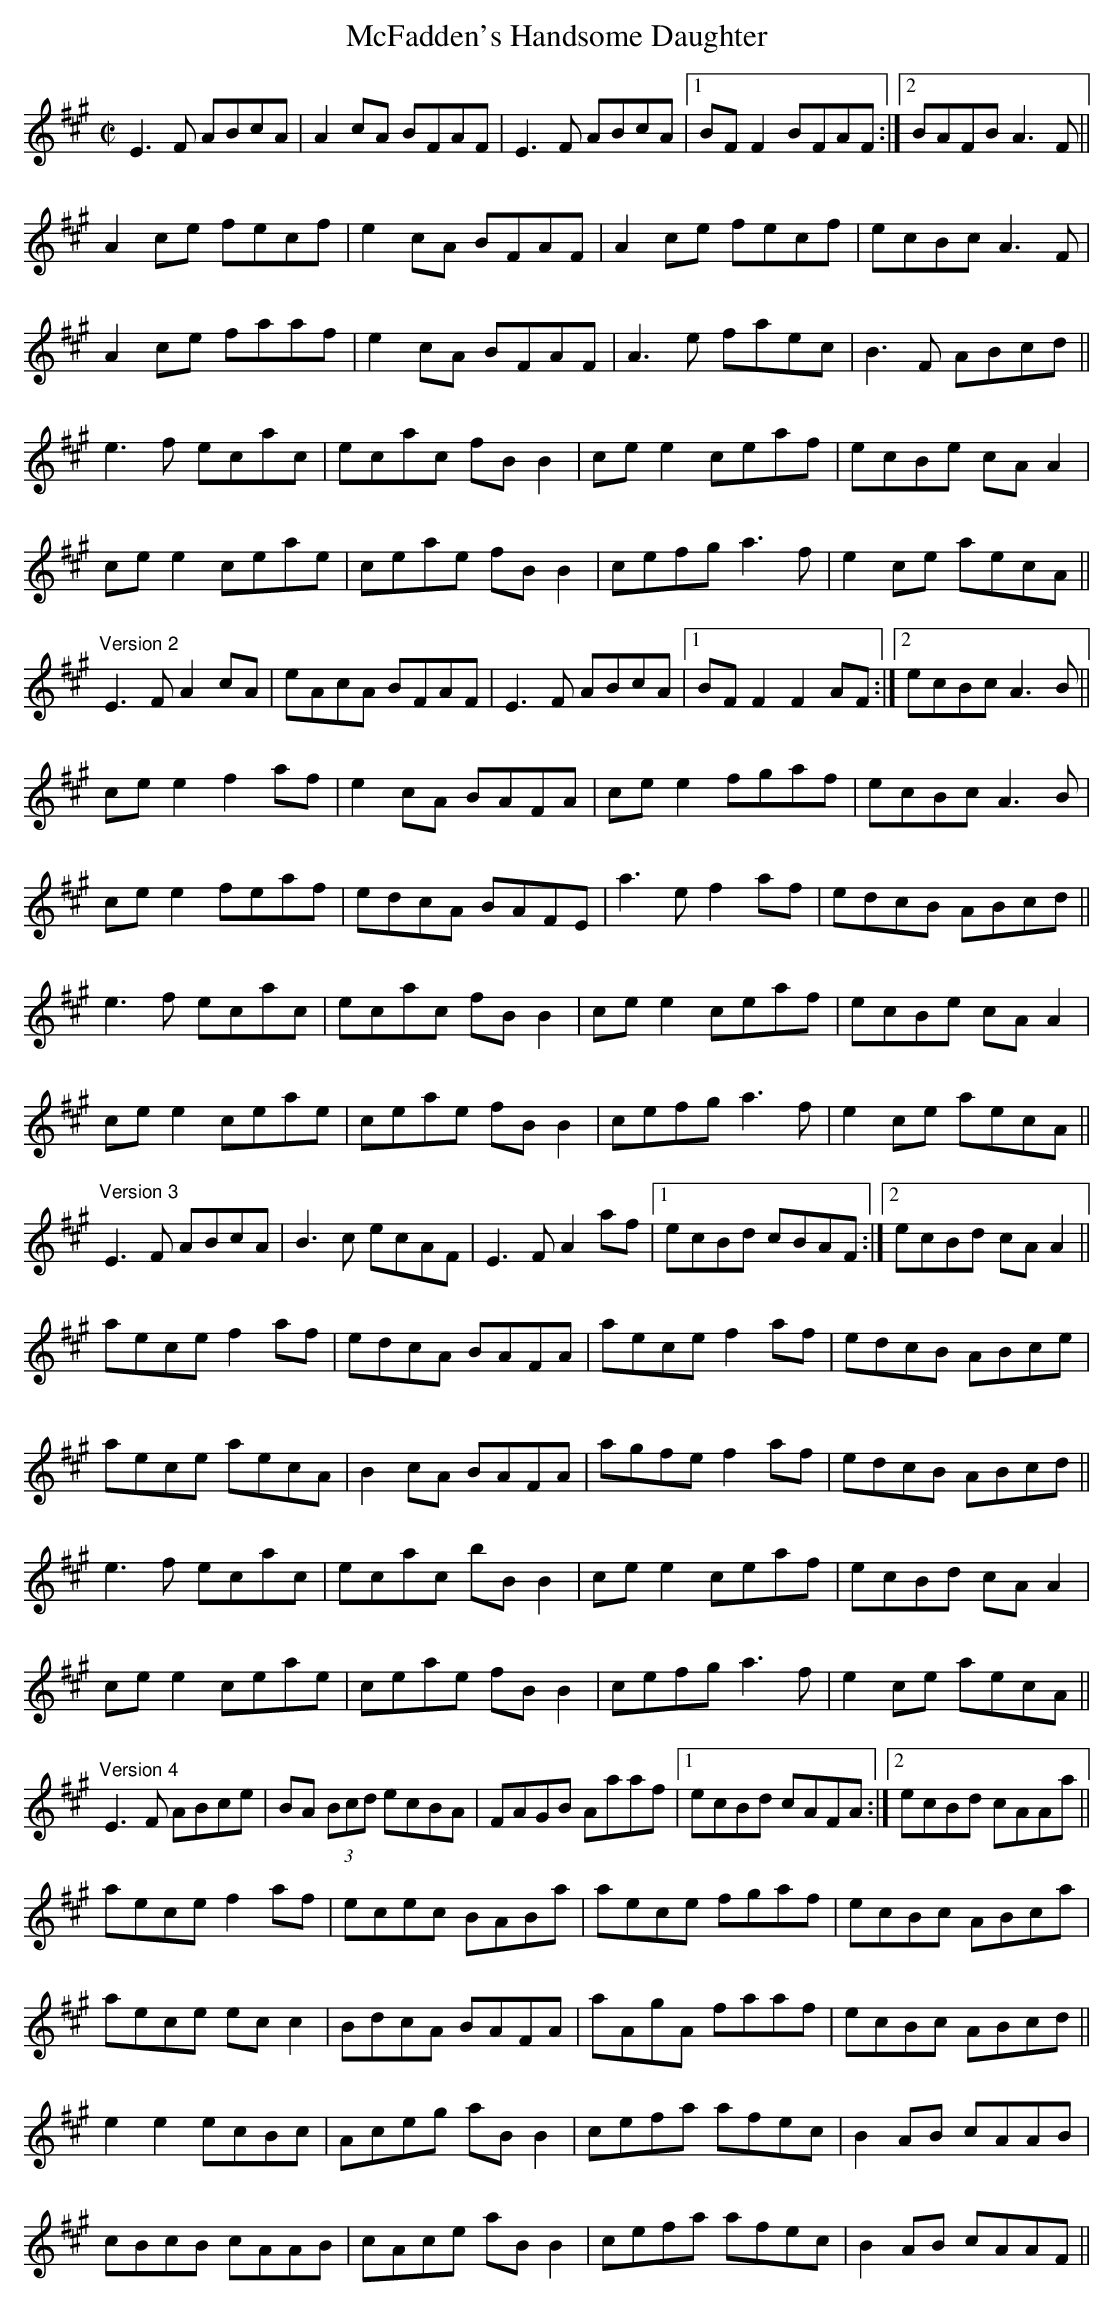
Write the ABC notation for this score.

X:1
T:McFadden's Handsome Daughter
M:C|
K:A
E3F ABcA|A2cA BFAF|E3F ABcA|1 BFF2 BFAF:|2 BAFB A3F||
A2ce fecf|e2cA BFAF|A2ce fecf|ecBc A3F|
A2ce faaf|e2cA BFAF|A3e faec|B3F ABcd||
e3f ecac|ecac fBB2|cee2 ceaf|ecBe cAA2|
cee2 ceae|ceae fBB2|cefg a3f|e2ce aecA||
"Version 2"
E3F A2cA|eAcA BFAF|E3F ABcA|1 BFF2 F2AF:|2 ecBc A3B||
cee2 f2af|e2cA BAFA|cee2 fgaf|ecBc A3B|
cee2 feaf|edcA BAFE|a3e f2af|edcB ABcd||
e3f ecac|ecac fBB2|cee2 ceaf|ecBe cAA2|
cee2 ceae|ceae fBB2|cefg a3f|e2ce aecA||
"Version 3"
E3F ABcA|B3c ecAF|E3F A2af|1 ecBd cBAF:|2 ecBd cAA2||
aece f2af|edcA BAFA|aece f2af|edcB ABce|
aece aecA|B2cA BAFA|agfe f2af|edcB ABcd||
e3f ecac|ecac bBB2|cee2 ceaf|ecBd cAA2|
cee2 ceae|ceae fBB2|cefg a3f|e2ce aecA||
"Version 4"
E3F ABce|BA (3Bcd ecBA|FAGB Aaaf|1 ecBd cAFA:|2 ecBd cAAa||
aece f2af|ecec BABa|aece fgaf|ecBc ABca|
aece ecc2|BdcA BAFA|aAgA faaf|ecBc ABcd||
e2e2 ecBc|Aceg aBB2|cefa afec|B2AB cAAB|
cBcB cAAB|cAce aBB2|cefa afec|B2AB cAAF||
